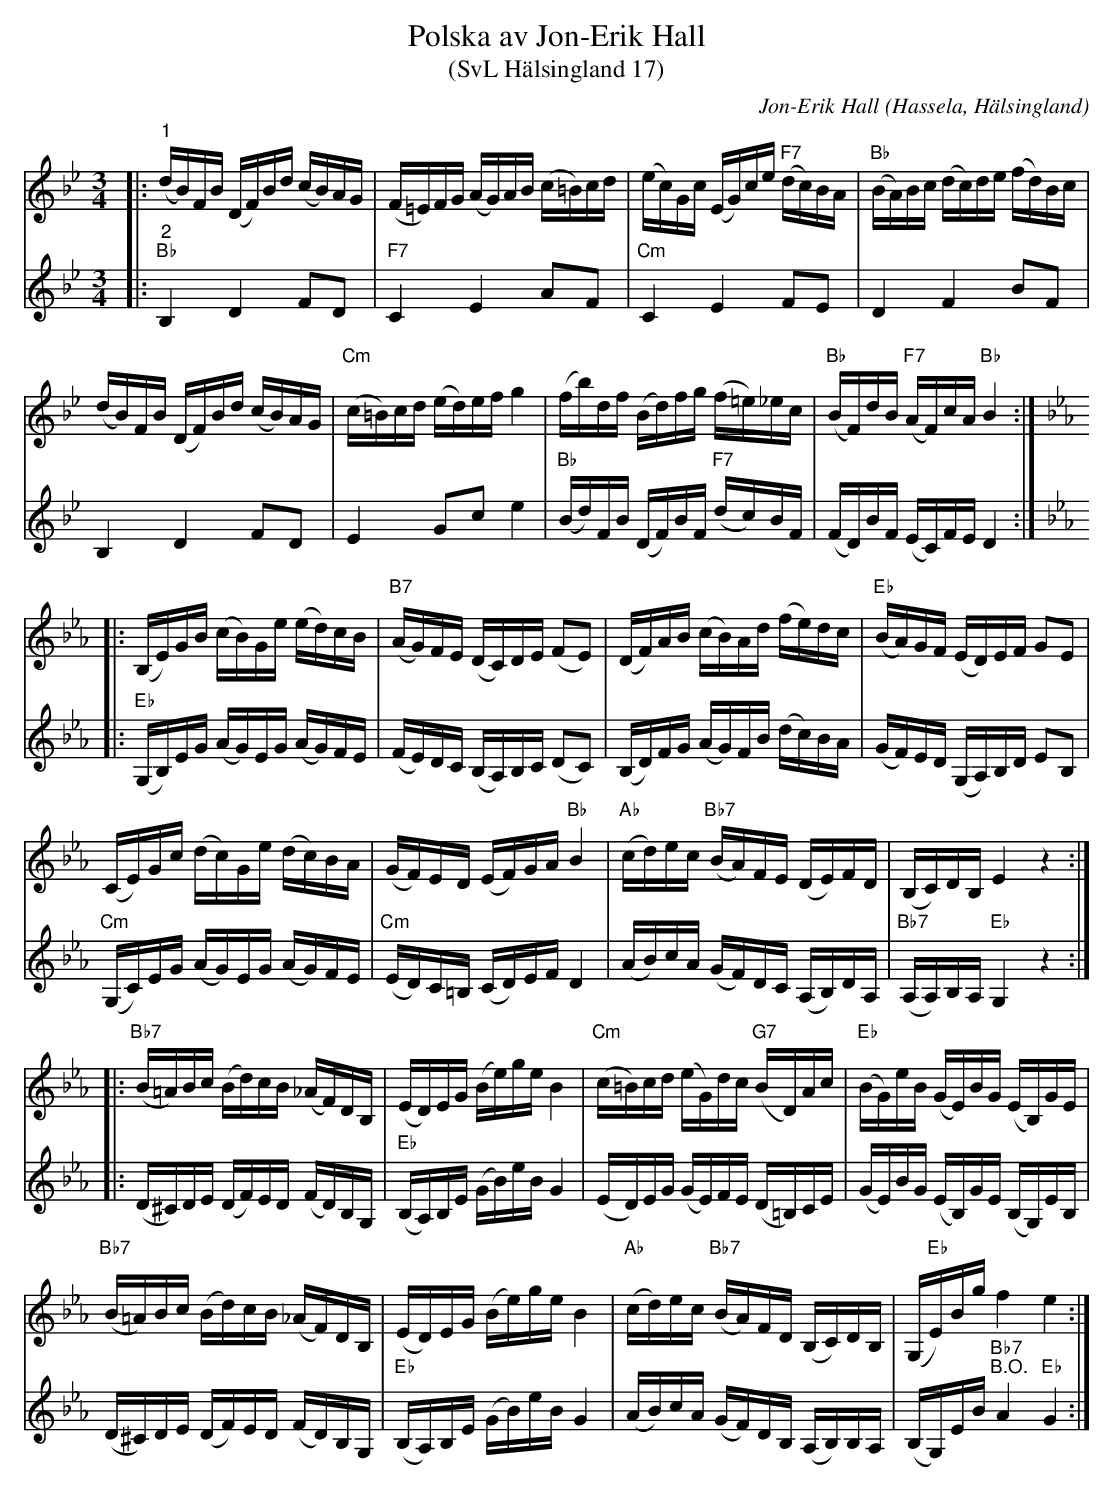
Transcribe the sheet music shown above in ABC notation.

X:1
T:Polska av Jon-Erik Hall
T:(SvL Hälsingland 17)
C:Jon-Erik Hall
O:Hassela, Hälsingland
L:1/16
M:3/4
K:Bb
V:1
|:"^1" (dB)FB (DF)Bd (cB)AG | (F=E)FG (AG)AB (c=B)cd | (ec)Gc (EG)ce"F7" (dc)BA | "Bb" (BA)Bc (dc)de (fd)Bc |
 (dB)FB (DF)Bd (cB)AG |"Cm" (c=B)cd (ed)ef g4 | (fb)df (Bd)fg (f=e)_ec |"Bb" (BF)dB"F7" (AF)cA"Bb" B4 ::
[K:Eb] (B,E)GB (cB)Ge (ed)cB | "B7" (AG)FE (DC)DE (F2E2) | (DF)AB (cB)Ad (fe)dc |"Eb" (BA)GF (ED)EF G2E2 |
(CE)Gc (dc)Ge (dc)BA | (GF)ED (EF)GA"Bb" B4 |"Ab" (cd)ec"Bb7" (BA)FE (DE)FD | (B,C)DB, E4 z4 ::
"Bb7" (B=A)Bc (Bd)cB (_AF)DB, | (ED)EG (Be)ge B4 |"Cm" (c=B)cd (eG)dc"G7" (BD)Ac | "Eb" (BG)eB (GE)BG (EB,)GE |
"Bb7" (B=A)Bc (Bd)cB (_AF)DB, | (ED)EG (Be)ge B4 | "Ab" (cd)ec"Bb7" (BA)FD (B,C)DB, | (G,"Eb"E)Bg f4 e4 :|
V:2
|:"^2""Bb" B,4 D4 F2D2 |"F7" C4 E4 A2F2 |"Cm" C4 E4 F2E2 | D4 F4 B2F2 | B,4 D4 F2D2 |
E4 G2c2 e4 |"Bb" (Bd)FB (DF)BF"F7" (dc)BF | (FD)BF (EC)FE D4 ::
[K:Eb]"Eb" (G,B,)EG (AG)EG (AG)FE | (FE)DC (B,A,)B,C (D2C2) | (B,D)FG (AG)FB (dc)BA | (GF)ED (G,A,)B,D E2B,2 |
"Cm" (G,C)EG (AG)EG (AG)FE |"Cm" (ED)C=B, (CD)EF D4 | (AB)cA (GF)DC (A,B,)DA, |"Bb7" (A,A,)B,A,"Eb" G,4 z4 ::
(D^C)DE (DF)ED (FD)B,G, | "Eb" (B,A,)B,E (GB)eB G4 | (ED)EG (GE)FE (D=B,)CE | (GE)BG (EB,)GE (B,G,)EB, |
(D^C)DE (DF)ED (FD)B,G, |"Eb" (B,A,)B,E (GB)eB G4 | (AB)cA (GF)DB, (A,B,)B,A, | (B,G,)EB"Bb7""^B.O." A4"Eb" G4 :|
